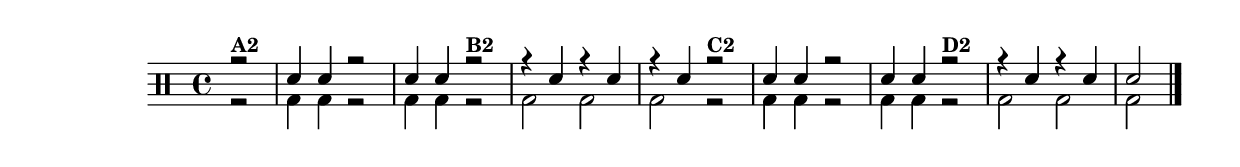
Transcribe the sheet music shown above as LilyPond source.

%-*- coding: utf-8 -*-

\version "2.14.2"

%\header {title = "variacoes sobre bambalalao - variacao 1"}
 
\drums {

\override Staff.TimeSignature #'style = #'()
\time 4/4

\partial 4*2 

\context DrumVoice = "1" { }
\context DrumVoice = "2" {  }

<<
{r2^\markup {\small \bold {"A2"}} 
sn4 sn r2 sn4 sn
r2^\markup {\small \bold {"B2"}} 
r4 sn r sn r sn
r2^\markup {\small \bold {"C2"}} 
sn4 sn r2 sn4 sn
r2^\markup {\small \bold {"D2"}} 
r4 sn r sn sn2
}
\\{ 
r2
bd4 bd r2 
bd4 bd r2 
bd2 bd bd r2 
bd4 bd r2 
bd4 bd r2 
bd2 bd bd 
  }
>>


\bar "|."

}

